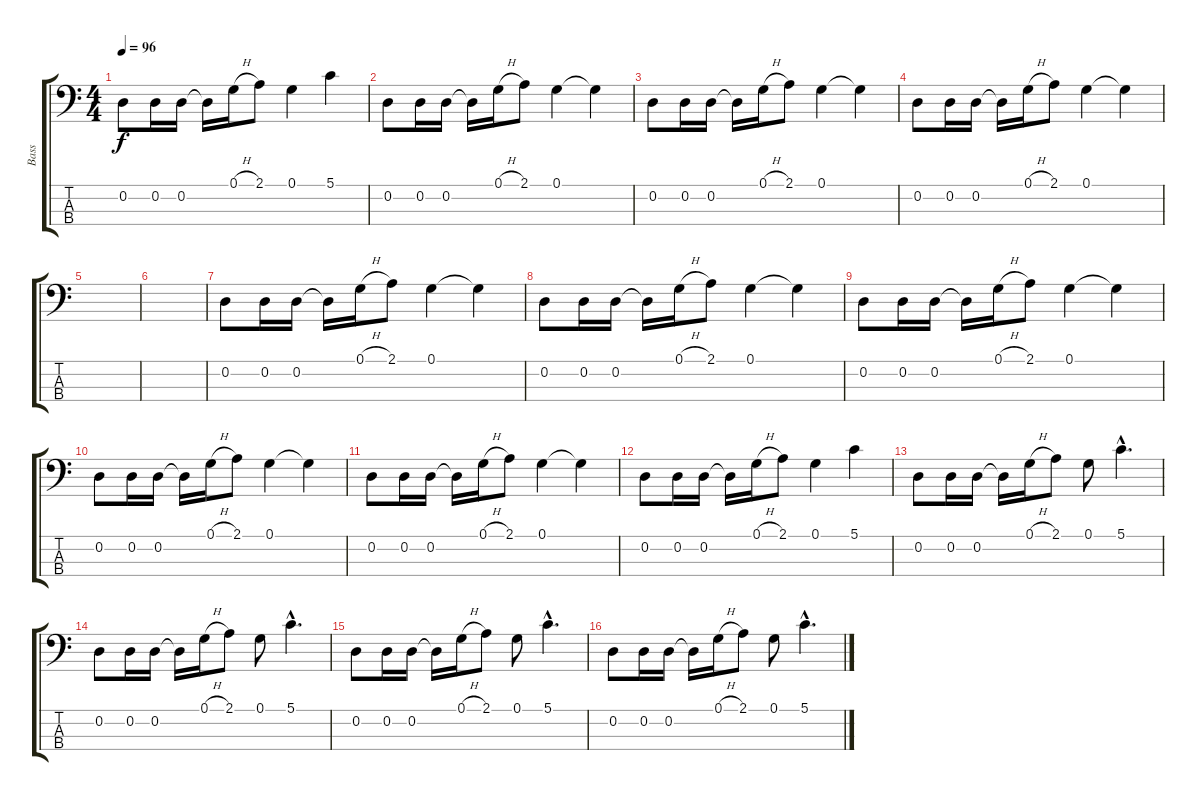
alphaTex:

\track ("Bass" "Bass") {instrument electricbassfinger}
\staff {score tabs}
\tuning (G2 D2 A1 E1) {hide}
\ts (4 4)
\tempo 96
\clef f4
\ks c
0.2.8{dy f} 0.2.16 0.2.16 0.2{t}.16 0.1{h}.16 2.1.8 0.1.4 5.1.4 |
0.2.8 0.2.16 0.2.16 0.2{t}.16 0.1{h}.16 2.1.8 0.1.4 0.1{t}.4 |
0.2.8 0.2.16 0.2.16 0.2{t}.16 0.1{h}.16 2.1.8 0.1.4 0.1{t}.4 |
0.2.8 0.2.16 0.2.16 0.2{t}.16 0.1{h}.16 2.1.8 0.1.4 0.1{t}.4 |
|
|
0.2.8{volume 16} 0.2.16 0.2.16 0.2{t}.16 0.1{h}.16 2.1.8 0.1.4 0.1{t}.4 |
0.2.8 0.2.16 0.2.16 0.2{t}.16 0.1{h}.16 2.1.8 0.1.4 0.1{t}.4 |
0.2.8{volume 11} 0.2.16 0.2.16 0.2{t}.16 0.1{h}.16 2.1.8 0.1.4 0.1{t}.4 |
0.2.8 0.2.16 0.2.16 0.2{t}.16 0.1{h}.16 2.1.8 0.1.4 0.1{t}.4 |
0.2.8 0.2.16 0.2.16 0.2{t}.16 0.1{h}.16 2.1.8 0.1.4 0.1{t}.4 |
0.2.8 0.2.16 0.2.16 0.2{t}.16 0.1{h}.16 2.1.8 0.1.4 5.1.4 |
0.2.8 0.2.16 0.2.16 0.2{t}.16 0.1{h}.16 2.1.8 0.1.8 5.1{hac}.4{d} |
0.2.8 0.2.16 0.2.16 0.2{t}.16 0.1{h}.16 2.1.8 0.1.8 5.1{hac}.4{d} |
0.2.8 0.2.16 0.2.16 0.2{t}.16 0.1{h}.16 2.1.8 0.1.8 5.1{hac}.4{d} |
0.2.8 0.2.16 0.2.16 0.2{t}.16 0.1{h}.16 2.1.8 0.1.8 5.1{hac}.4{d}
